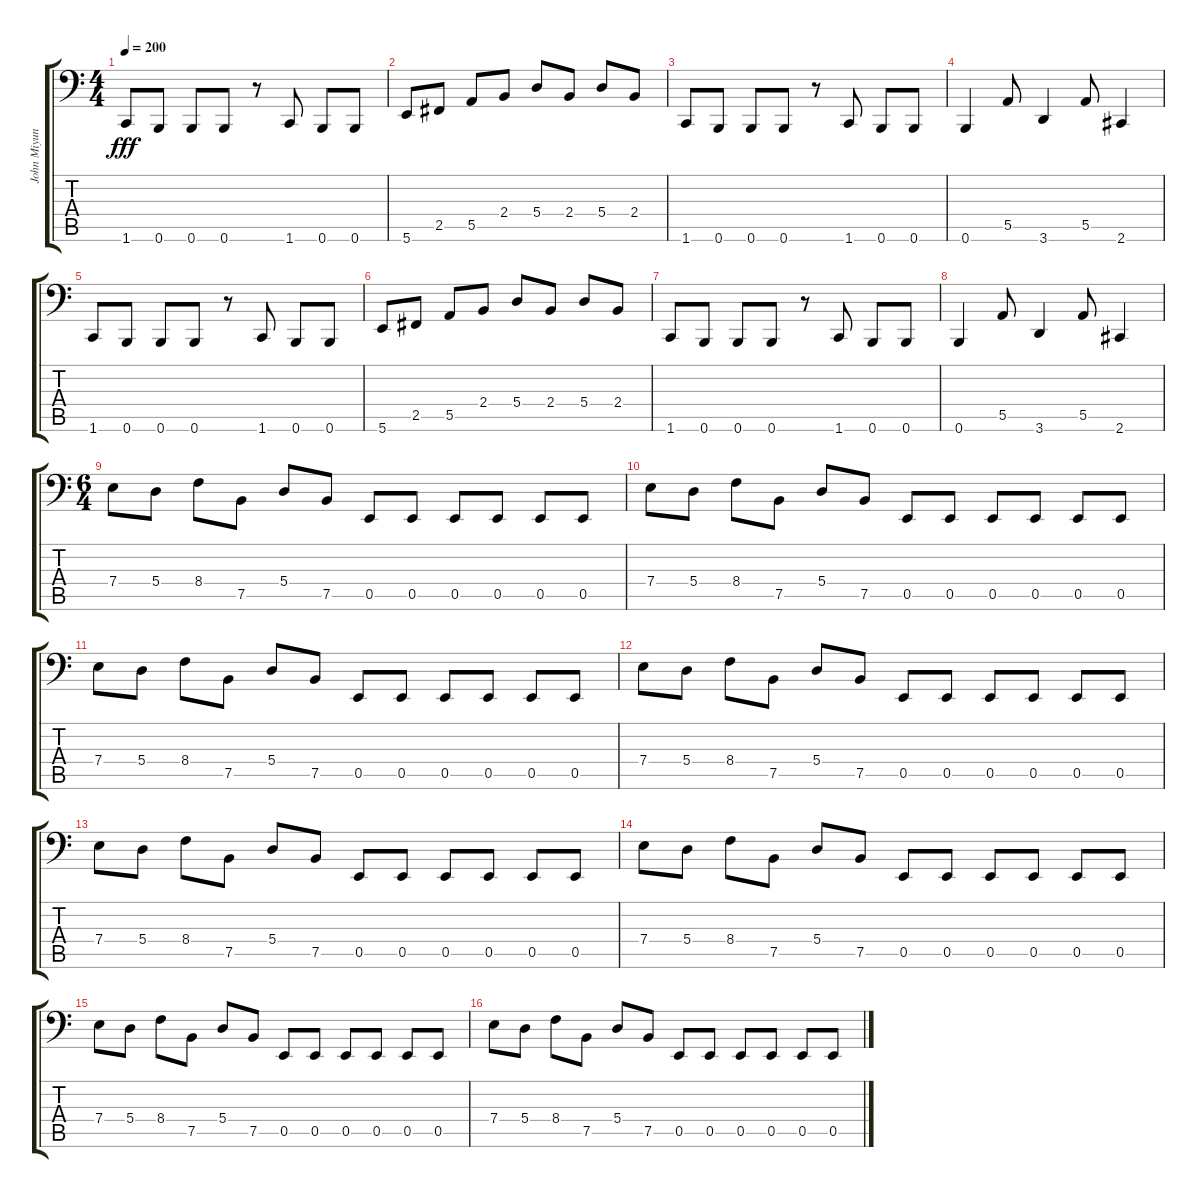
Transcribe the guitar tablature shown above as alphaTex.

\track ("John Miyung" "John Miyun") {instrument electricbassfinger}
\staff {score tabs}
\tuning (C3 G2 D2 A1 E1 B0) {hide}
\ts (4 4)
\tempo 200
\clef f4
\ks c
1.6.8{dy fff} 0.6.8 0.6.8 0.6.8 r.8 1.6.8 0.6.8 0.6.8 |
5.6.8 2.5.8 5.5.8 2.4.8 5.4.8 2.4.8 5.4.8 2.4.8 |
1.6.8 0.6.8 0.6.8 0.6.8 r.8 1.6.8 0.6.8 0.6.8 |
0.6.4 5.5.8 3.6.4 5.5.8 2.6.4 |
1.6.8 0.6.8 0.6.8 0.6.8 r.8 1.6.8 0.6.8 0.6.8 |
5.6.8 2.5.8 5.5.8 2.4.8 5.4.8 2.4.8 5.4.8 2.4.8 |
1.6.8 0.6.8 0.6.8 0.6.8 r.8 1.6.8 0.6.8 0.6.8 |
0.6.4 5.5.8 3.6.4 5.5.8 2.6.4 |
\ts (6 4)
7.4.8 5.4.8 8.4.8 7.5.8 5.4.8 7.5.8 0.5.8 0.5.8 0.5.8 0.5.8 0.5.8 0.5.8 |
7.4.8 5.4.8 8.4.8 7.5.8 5.4.8 7.5.8 0.5.8 0.5.8 0.5.8 0.5.8 0.5.8 0.5.8 |
7.4.8 5.4.8 8.4.8 7.5.8 5.4.8 7.5.8 0.5.8 0.5.8 0.5.8 0.5.8 0.5.8 0.5.8 |
7.4.8 5.4.8 8.4.8 7.5.8 5.4.8 7.5.8 0.5.8 0.5.8 0.5.8 0.5.8 0.5.8 0.5.8 |
7.4.8 5.4.8 8.4.8 7.5.8 5.4.8 7.5.8 0.5.8 0.5.8 0.5.8 0.5.8 0.5.8 0.5.8 |
7.4.8 5.4.8 8.4.8 7.5.8 5.4.8 7.5.8 0.5.8 0.5.8 0.5.8 0.5.8 0.5.8 0.5.8 |
7.4.8 5.4.8 8.4.8 7.5.8 5.4.8 7.5.8 0.5.8 0.5.8 0.5.8 0.5.8 0.5.8 0.5.8 |
7.4.8 5.4.8 8.4.8 7.5.8 5.4.8 7.5.8 0.5.8 0.5.8 0.5.8 0.5.8 0.5.8 0.5.8
